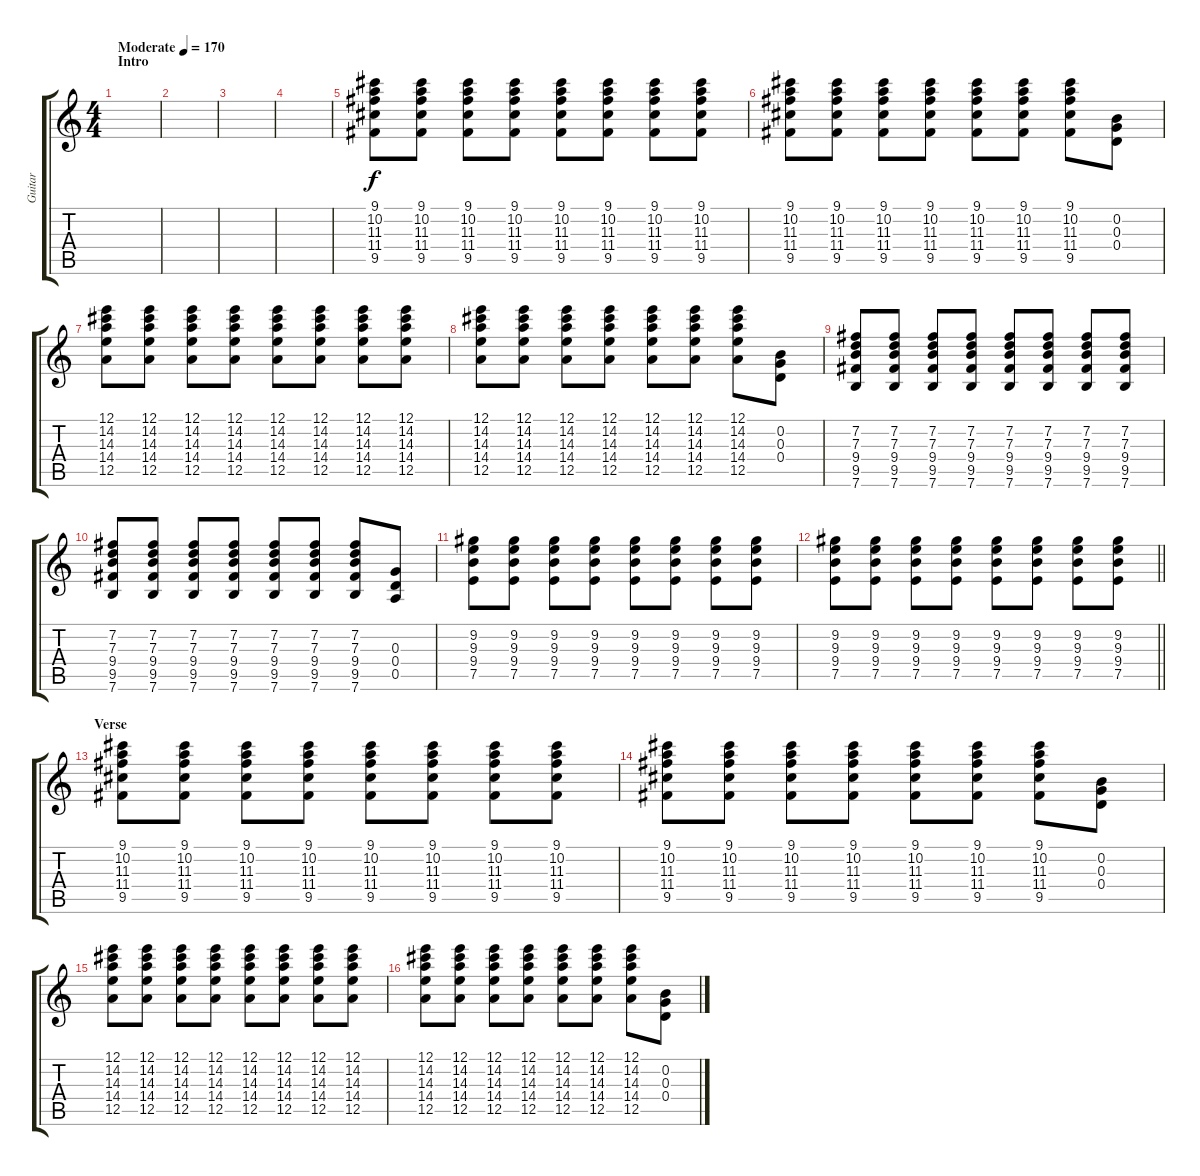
\track ("Guitar" "Guitar") {instrument distortionguitar}
\staff {score tabs}
\tuning (E4 B3 G3 D3 A2 E2) {hide}
\ts (4 4)
\section ("" "Intro")
\tempo (170 "Moderate")
\clef g2
\ks c
|
|
|
|
(9.1 10.2 11.3 11.4 9.5).8 (9.1 10.2 11.3 11.4 9.5).8 (9.1 10.2 11.3 11.4 9.5).8 (9.1 10.2 11.3 11.4 9.5).8 (9.1 10.2 11.3 11.4 9.5).8 (9.1 10.2 11.3 11.4 9.5).8 (9.1 10.2 11.3 11.4 9.5).8 (9.1 10.2 11.3 11.4 9.5).8 |
(9.1 10.2 11.3 11.4 9.5).8 (9.1 10.2 11.3 11.4 9.5).8 (9.1 10.2 11.3 11.4 9.5).8 (9.1 10.2 11.3 11.4 9.5).8 (9.1 10.2 11.3 11.4 9.5).8 (9.1 10.2 11.3 11.4 9.5).8 (9.1 10.2 11.3 11.4 9.5).8 (0.2 0.3 0.4).8 |
(12.1 14.2 14.3 14.4 12.5).8 (12.1 14.2 14.3 14.4 12.5).8 (12.1 14.2 14.3 14.4 12.5).8 (12.1 14.2 14.3 14.4 12.5).8 (12.1 14.2 14.3 14.4 12.5).8 (12.1 14.2 14.3 14.4 12.5).8 (12.1 14.2 14.3 14.4 12.5).8 (12.1 14.2 14.3 14.4 12.5).8 |
(12.1 14.2 14.3 14.4 12.5).8 (12.1 14.2 14.3 14.4 12.5).8 (12.1 14.2 14.3 14.4 12.5).8 (12.1 14.2 14.3 14.4 12.5).8 (12.1 14.2 14.3 14.4 12.5).8 (12.1 14.2 14.3 14.4 12.5).8 (12.1 14.2 14.3 14.4 12.5).8 (0.2 0.3 0.4).8 |
(7.2 7.3 9.4 9.5 7.6).8 (7.2 7.3 9.4 9.5 7.6).8 (7.2 7.3 9.4 9.5 7.6).8 (7.2 7.3 9.4 9.5 7.6).8 (7.2 7.3 9.4 9.5 7.6).8 (7.2 7.3 9.4 9.5 7.6).8 (7.2 7.3 9.4 9.5 7.6).8 (7.2 7.3 9.4 9.5 7.6).8 |
(7.2 7.3 9.4 9.5 7.6).8 (7.2 7.3 9.4 9.5 7.6).8 (7.2 7.3 9.4 9.5 7.6).8 (7.2 7.3 9.4 9.5 7.6).8 (7.2 7.3 9.4 9.5 7.6).8 (7.2 7.3 9.4 9.5 7.6).8 (7.2 7.3 9.4 9.5 7.6).8 (0.3 0.4 0.5).8 |
(9.2 9.3 9.4 7.5).8 (9.2 9.3 9.4 7.5).8 (9.2 9.3 9.4 7.5).8 (9.2 9.3 9.4 7.5).8 (9.2 9.3 9.4 7.5).8 (9.2 9.3 9.4 7.5).8 (9.2 9.3 9.4 7.5).8 (9.2 9.3 9.4 7.5).8 |
\barLineRight lightlight
(9.2 9.3 9.4 7.5).8 (9.2 9.3 9.4 7.5).8 (9.2 9.3 9.4 7.5).8 (9.2 9.3 9.4 7.5).8 (9.2 9.3 9.4 7.5).8 (9.2 9.3 9.4 7.5).8 (9.2 9.3 9.4 7.5).8 (9.2 9.3 9.4 7.5).8 |
\section ("" "Verse")
(9.1 10.2 11.3 11.4 9.5).8 (9.1 10.2 11.3 11.4 9.5).8 (9.1 10.2 11.3 11.4 9.5).8 (9.1 10.2 11.3 11.4 9.5).8 (9.1 10.2 11.3 11.4 9.5).8 (9.1 10.2 11.3 11.4 9.5).8 (9.1 10.2 11.3 11.4 9.5).8 (9.1 10.2 11.3 11.4 9.5).8 |
(9.1 10.2 11.3 11.4 9.5).8 (9.1 10.2 11.3 11.4 9.5).8 (9.1 10.2 11.3 11.4 9.5).8 (9.1 10.2 11.3 11.4 9.5).8 (9.1 10.2 11.3 11.4 9.5).8 (9.1 10.2 11.3 11.4 9.5).8 (9.1 10.2 11.3 11.4 9.5).8 (0.2 0.3 0.4).8 |
(12.1 14.2 14.3 14.4 12.5).8 (12.1 14.2 14.3 14.4 12.5).8 (12.1 14.2 14.3 14.4 12.5).8 (12.1 14.2 14.3 14.4 12.5).8 (12.1 14.2 14.3 14.4 12.5).8 (12.1 14.2 14.3 14.4 12.5).8 (12.1 14.2 14.3 14.4 12.5).8 (12.1 14.2 14.3 14.4 12.5).8 |
(12.1 14.2 14.3 14.4 12.5).8 (12.1 14.2 14.3 14.4 12.5).8 (12.1 14.2 14.3 14.4 12.5).8 (12.1 14.2 14.3 14.4 12.5).8 (12.1 14.2 14.3 14.4 12.5).8 (12.1 14.2 14.3 14.4 12.5).8 (12.1 14.2 14.3 14.4 12.5).8 (0.2 0.3 0.4).8
